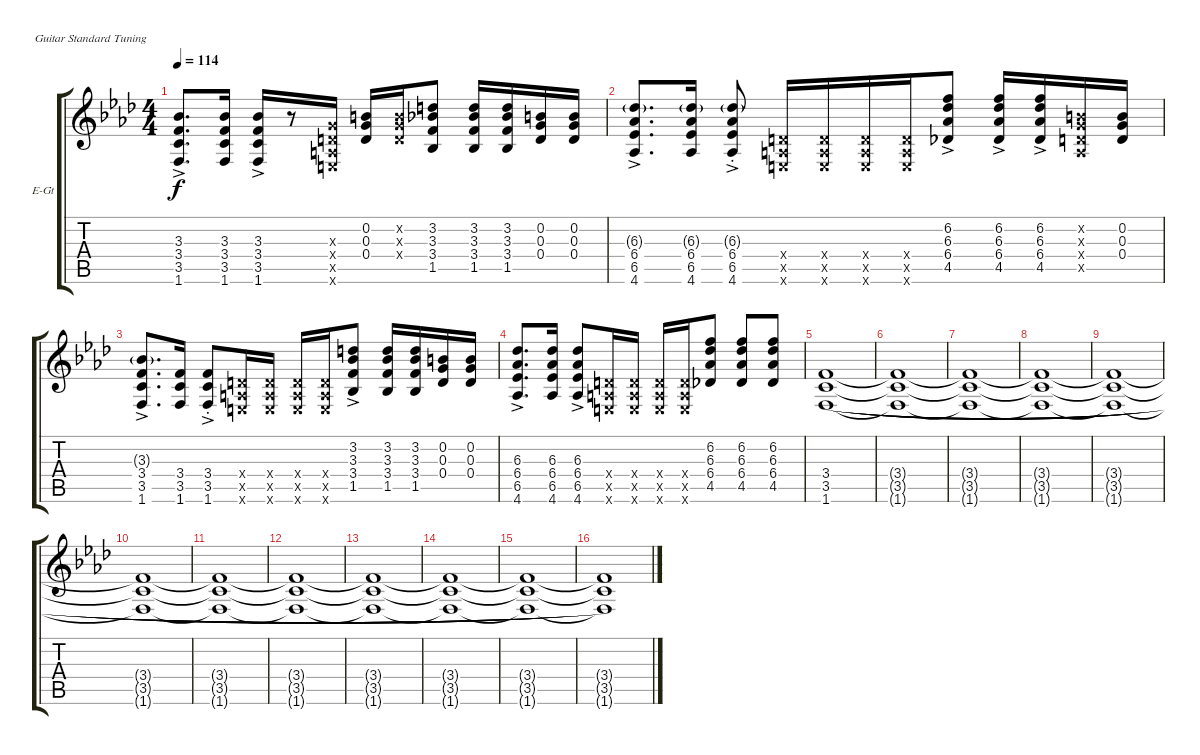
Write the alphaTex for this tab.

\defaultSystemsLayout 4
\bracketExtendMode groupsimilarinstruments
\firstSystemTrackNameOrientation horizontal
\otherSystemsTrackNameOrientation horizontal
\track ("Guitar" "E-Gt") {instrument distortionguitar}
\staff {score tabs}
\tuning (E4 B3 G3 D3 A2 E2)
\ts (4 4)
\tempo 114
\clef g2
\scale
1.07692
\ks ab
(1.6 3.5 3.4 3.3{ac}).8{d dy f} (1.6 3.5 3.4 3.3).16 (1.6 3.5 3.4 3.3{ac}).16 r.8 (0.5{x} 0.6{x} 0.4{x} 0.3{x}).16 (0.4 0.3 0.2).16 (0.2{x} 0.3{x} 0.4{x}).16 (1.5 3.4 3.3 3.2).8 (1.5 3.4 3.3 3.2).16 (1.5 3.4 3.3 3.2).16 (0.4 0.3 0.2).16 (0.4 0.3 0.2).16 |
\scale
0.923077 (4.6{ac} 6.5 6.4 6.3{g}).8{d} (4.6 6.5 6.4 6.3{g}).16 (4.6{ac st} 6.5 6.4 6.3{g}).8{beam split} (0.6{x} 0.5{x} 0.4{x}).16{beam merge} (0.6{x} 0.5{x} 0.4{x}).16{beam merge} (0.6{x} 0.5{x} 0.4{x}).16{beam merge} (0.6{x} 0.5{x} 0.4{x}).16 (4.5 6.4 6.3 6.2{ac}).8 (4.5{ac} 6.4{ac} 6.3{ac} 6.2{ac}).16 (4.5{ac} 6.4{ac} 6.3{ac} 6.2{ac}).16 (0.5{x} 0.4{x} 0.3{x} 0.2{x}).16 (0.2 0.3 0.4).16 |
\scale
1.07692 (1.6{ac} 3.5 3.4 3.3{g}).8{d} (1.6 3.5 3.4).16 (1.6 3.5 3.4{ac st}).8 (0.6{x} 0.5{x} 0.4{x}).16 (0.6{x} 0.5{x} 0.4{x}).16 (0.6{x} 0.5{x} 0.4{x}).16 (0.6{x} 0.5{x} 0.4{x}).16 (1.5 3.4 3.3 3.2{ac}).8 (1.5 3.4 3.3 3.2).16 (1.5 3.4 3.3 3.2).16 (0.4 0.3 0.2).16 (0.2 0.3 0.4).16 |
\scale
0.923077 (4.6{ac} 6.5 6.4 6.3).8{d} (4.6 6.5 6.4 6.3).16 (4.6{ac} 6.5 6.4 6.3).8 (0.6{x} 0.5{x} 0.4{x}).16{beam merge} (0.6{x} 0.5{x} 0.4{x}).16{beam split} (0.6{x} 0.5{x} 0.4{x}).16{beam merge} (0.6{x} 0.5{x} 0.4{x}).16 (4.5 6.4 6.3 6.2).8 (4.5 6.4 6.3 6.2).8 (4.5 6.4 6.3 6.2).8 |
\scale
1.07692 (3.4 3.5 1.6).1{legatoorigin} |
\scale
0.923077 (3.4{t} 3.5{t} 1.6{t}).1{legatoorigin} |
\scale
1.07692 (3.4{t} 1.6{t} 3.5{t}).1{legatoorigin} |
\scale
0.923077 (3.4{t} 3.5{t} 1.6{t}).1{legatoorigin} |
\scale
1.07692 (3.4{t} 3.5{t} 1.6{t}).1{legatoorigin} |
\scale
0.923077 (3.4{t} 1.6{t} 3.5{t}).1{legatoorigin} |
\scale
1.07692 (3.4{t} 3.5{t} 1.6{t}).1{legatoorigin} |
\scale
0.923077 (3.4{t} 3.5{t} 1.6{t}).1{legatoorigin} |
\scale
1.07692 (3.4{t} 1.6{t} 3.5{t}).1{legatoorigin} |
\scale
0.923077 (3.4{t} 1.6{t} 3.5{t}).1{legatoorigin} |
\scale
1.07692 (3.4{t} 1.6{t} 3.5{t}).1{legatoorigin} |
\scale
0.923077 (3.4{t} 1.6{t} 3.5{t}).1
